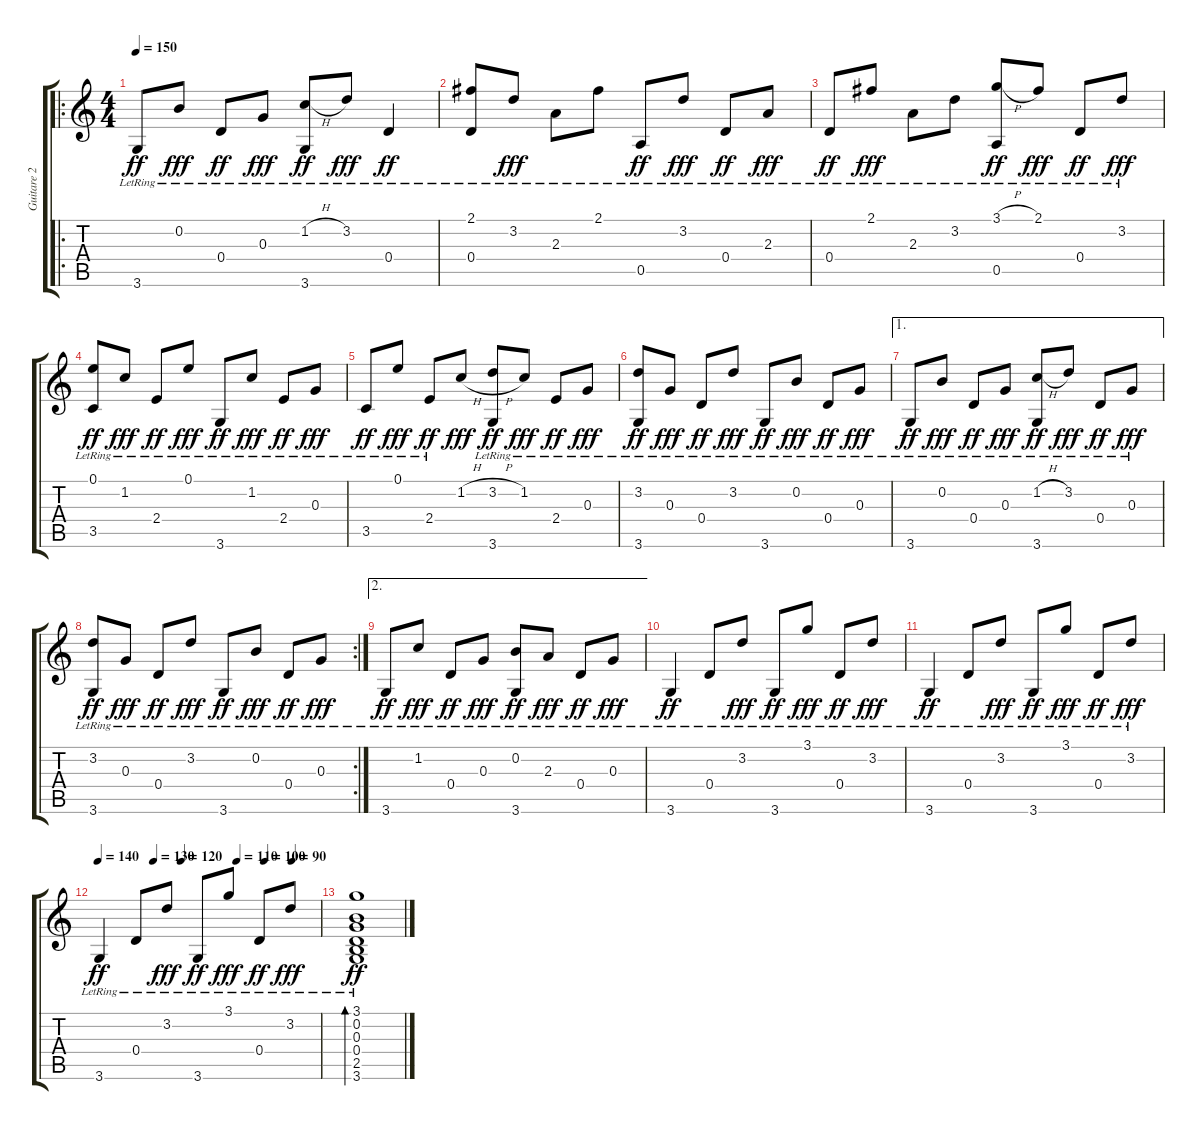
\track ("Guitare 2" "Guitare 2") {instrument acousticguitarnylon}
\staff {score tabs}
\tuning (E4 B3 G3 D3 A2 E2) {hide}
\ro
\ts (4 4)
\tempo 150
\clef g2
\ks c
3.6{lr}.8{dy ff} 0.2{lr}.8{dy fff} 0.4{lr}.8{dy ff} 0.3{lr}.8{dy fff} (1.2{h} 3.6{lr}).8{dy ff} 3.2{lr}.8{dy fff} 0.4{lr}.4{dy ff} |
(2.1{lr} 0.4{lr}).8 3.2{lr}.8{dy fff} 2.3{lr}.8 2.1{lr}.8 0.5{lr}.8{dy ff} 3.2{lr}.8{dy fff} 0.4{lr}.8{dy ff} 2.3{lr}.8{dy fff} |
0.4{lr}.8{dy ff} 2.1{lr}.8{dy fff} 2.3{lr}.8 3.2{lr}.8 (3.1{h} 0.5{lr}).8{dy ff} 2.1{lr}.8{dy fff} 0.4{lr}.8{dy ff} 3.2{lr}.8{dy fff} |
(0.1{lr} 3.5{lr}).8{dy ff} 1.2{lr}.8{dy fff} 2.4{lr}.8{dy ff} 0.1{lr}.8{dy fff} 3.6{lr}.8{dy ff} 1.2{lr}.8{dy fff} 2.4{lr}.8{dy ff} 0.3{lr}.8{dy fff} |
3.5{lr}.8{dy ff} 0.1{lr}.8{dy fff} 2.4{lr}.8{dy ff} 1.2{h}.8{dy fff} (3.2{h} 3.6{lr}).8{dy ff} 1.2{lr}.8{dy fff} 2.4{lr}.8{dy ff} 0.3{lr}.8{dy fff} |
(3.2{lr} 3.6{lr}).8{dy ff} 0.3{lr}.8{dy fff} 0.4{lr}.8{dy ff} 3.2{lr}.8{dy fff} 3.6{lr}.8{dy ff} 0.2{lr}.8{dy fff} 0.4{lr}.8{dy ff} 0.3{lr}.8{dy fff} |
\ae 1
3.6{lr}.8{dy ff} 0.2{lr}.8{dy fff} 0.4{lr}.8{dy ff} 0.3{lr}.8{dy fff} (1.2{h} 3.6{lr}).8{dy ff} 3.2{lr}.8{dy fff} 0.4{lr}.8{dy ff} 0.3{lr}.8{dy fff} |
\rc 2
(3.2{lr} 3.6{lr}).8{dy ff} 0.3{lr}.8{dy fff} 0.4{lr}.8{dy ff} 3.2{lr}.8{dy fff} 3.6{lr}.8{dy ff} 0.2{lr}.8{dy fff} 0.4{lr}.8{dy ff} 0.3{lr}.8{dy fff} |
\ae 2
3.6{lr}.8{dy ff} 1.2{lr}.8{dy fff} 0.4{lr}.8{dy ff} 0.3{lr}.8{dy fff} (0.2{lr} 3.6{lr}).8{dy ff} 2.3{lr}.8{dy fff} 0.4{lr}.8{dy ff} 0.3{lr}.8{dy fff} |
3.6{lr}.4{dy ff} 0.4{lr}.8 3.2{lr}.8{dy fff} 3.6{lr}.8{dy ff} 3.1{lr}.8{dy fff} 0.4{lr}.8{dy ff} 3.2{lr}.8{dy fff} |
3.6{lr}.4{dy ff} 0.4{lr}.8 3.2{lr}.8{dy fff} 3.6{lr}.8{dy ff} 3.1{lr}.8{dy fff} 0.4{lr}.8{dy ff} 3.2{lr}.8{dy fff} |
\tempo 140
\tempo (130 0.25)
\tempo (120 0.375)
\tempo (110 0.625)
\tempo (100 0.75)
\tempo (90 0.875)
3.6{lr}.4{dy ff} 0.4{lr}.8 3.2{lr}.8{dy fff} 3.6{lr}.8{dy ff} 3.1{lr}.8{dy fff} 0.4{lr}.8{dy ff} 3.2{lr}.8{dy fff} |
(3.1{lr} 0.2{lr} 0.3{lr} 0.4{lr} 2.5{lr} 3.6{lr}).1{bd 480 dy ff}
